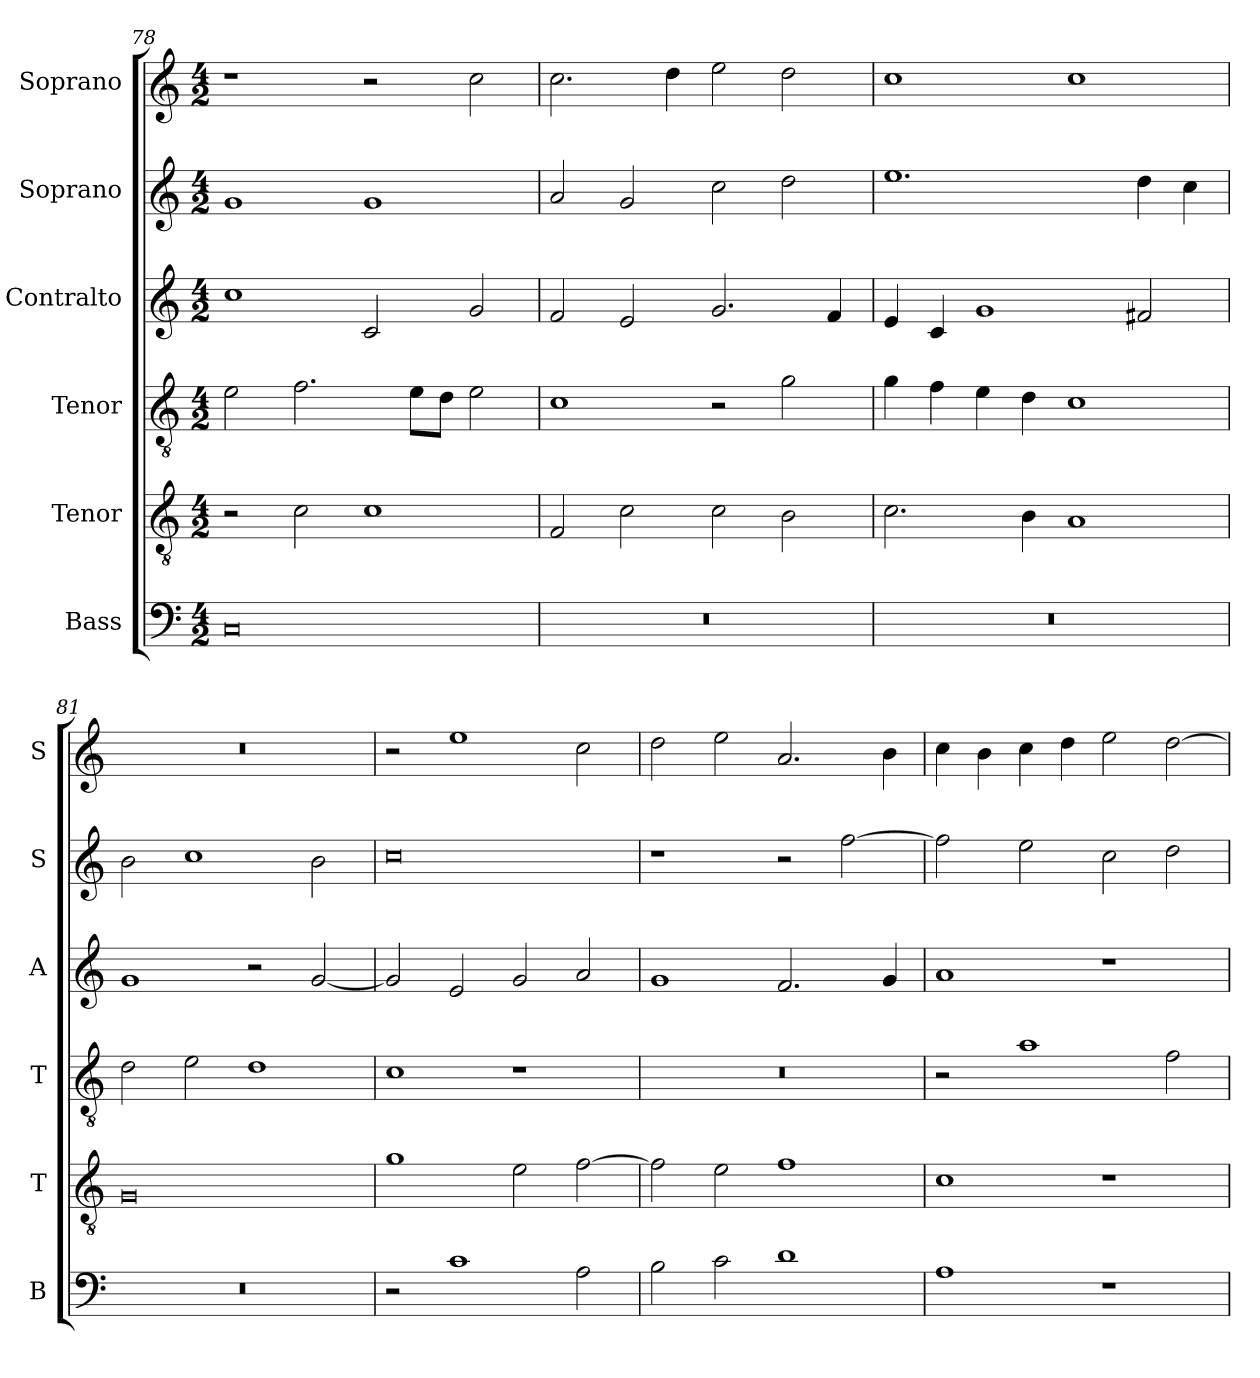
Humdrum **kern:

**kern	**kern	**kern	**kern	**kern	**kern
*part6	*part5	*part4	*part3	*part2	*part1
*staff6	*staff5	*staff4	*staff3	*staff2	*staff1
*I"Bass	*I"Tenor	*I"Tenor	*I"Contralto	*I"Soprano	*I"Soprano
*I'B	*I'T	*I'T	*I'A	*I'S	*I'S
*clefF4	*clefGv2	*clefGv2	*clefG2	*clefG2	*clefG2
*k[]	*k[]	*k[]	*k[]	*k[]	*k[]
*C:ion	*C:ion	*C:ion	*C:ion	*C:ion	*C:ion
*M4/2	*M4/2	*M4/2	*M4/2	*M4/2	*M4/2
=78	=78	=78	=78	=78	=78
0C	2r	2e	1cc	1g	1r
.	2c	2.f	.	.	.
.	1c	.	2c	1g	2r
.	.	8e\L	.	.	.
.	.	8d\J	.	.	.
.	.	2e	2g	.	2cc
=79	=79	=79	=79	=79	=79
0r	2F	1c	2f	2a	2.cc
.	2c	.	2e	2g	.
.	.	.	.	.	4dd
.	2c	2r	2.g	2cc	2ee
.	2B	2g	.	2dd	2dd
.	.	.	4f	.	.
=80	=80	=80	=80	=80	=80
0r	2.c	4g	4e	1.ee	1cc
.	.	4f	4c	.	.
.	.	4e	1g	.	.
.	4B	4d	.	.	.
.	1A	1c	.	.	1cc
.	.	.	2f#X	4dd	.
.	.	.	.	4cc	.
=81	=81	=81	=81	=81	=81
0r	0G	2d	1g	2b	0r
.	.	2e	.	1cc	.
.	.	1d	2r	.	.
.	.	.	[2g	2b	.
=82	=82	=82	=82	=82	=82
2r	1g	1c	2g]	0cc	2r
1c	.	.	2e	.	1ee
.	2e	1r	2g	.	.
2A	[2f	.	2a	.	2cc
=83	=83	=83	=83	=83	=83
2B	2f]	0r	1g	1r	2dd
2c	2e	.	.	.	2ee
1d	1f	.	2.f	2r	2.a
.	.	.	.	[2ff	.
.	.	.	4g	.	4b
=84	=84	=84	=84	=84	=84
1A	1c	2r	1a	2ff]	4cc
.	.	.	.	.	4b
.	.	1a	.	2ee	4cc
.	.	.	.	.	4dd
1r	1r	.	1r	2cc	2ee
.	.	2f	.	2dd	[2dd
=	=	=	=	=	=
*-	*-	*-	*-	*-	*-
